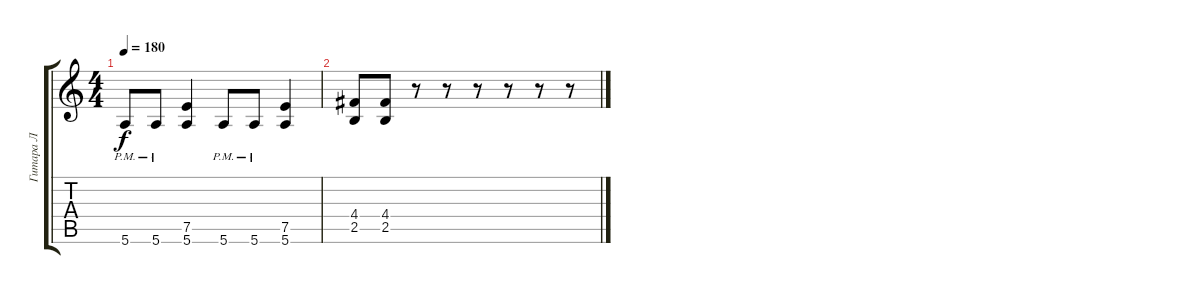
\track ("Гитара Л" "Гитара Л") {instrument distortionguitar}
\staff {score tabs}
\tuning (E4 B3 G3 D3 A2 E2) {hide}
\ts (4 4)
\tempo 180
\clef g2
\ks c
5.6{pm}.8{dy f} 5.6{pm}.8 (7.5 5.6).4 5.6{pm}.8 5.6{pm}.8 (7.5 5.6).4 |
(4.4 2.5).8 (4.4 2.5).8 r.8 r.8 r.8 r.8 r.8 r.8
